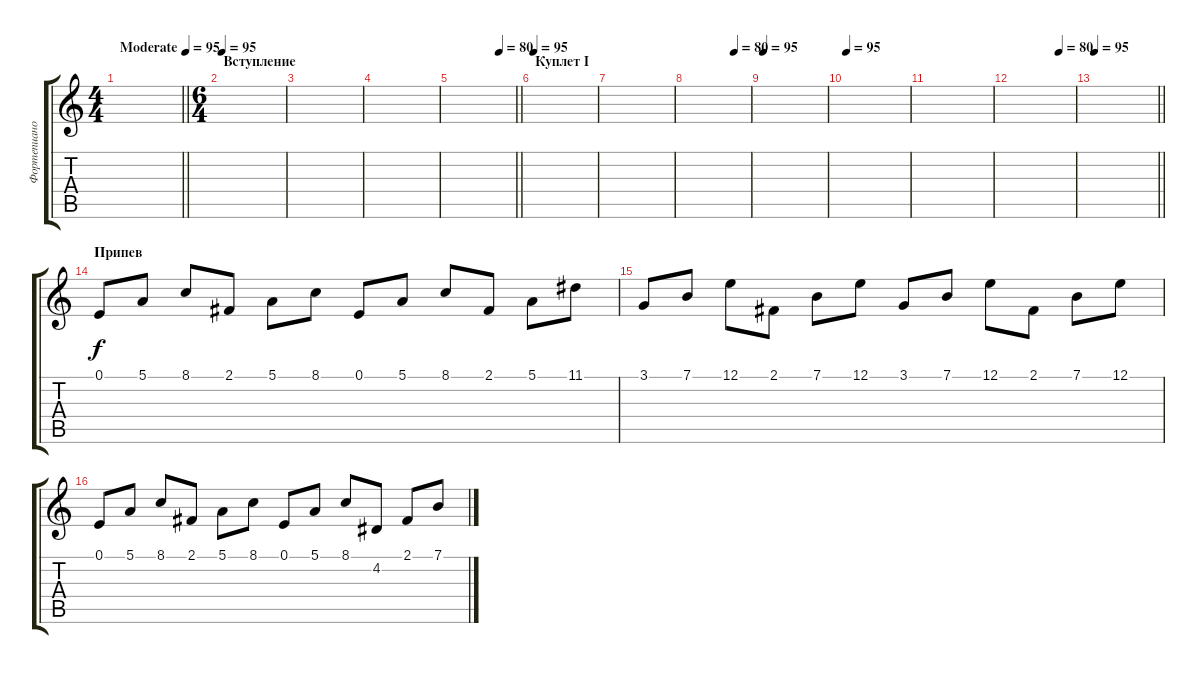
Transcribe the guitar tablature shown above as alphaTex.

\track ("Фортепиано" "Фортепиано") {instrument brightacousticpiano}
\staff {score tabs}
\tuning (E4 B3 G3 D3 A2 E2) {hide}
\ts (4 4)
\tempo (95 "Moderate")
\clef g2
\barLineRight lightlight
\ks c
|
\ts (6 4)
\section ("" "Вступление")
\tempo 95
|
|
|
\tempo (80 0.75)
\barLineRight lightlight
|
\section ("" "Куплет I")
\tempo 95
|
|
\tempo (80 0.75)
|
\tempo 95
|
\tempo 95
|
|
\tempo (80 0.75)
|
\tempo 95
\barLineRight lightlight
|
\section ("" "Припев")
0.1.8 5.1.8 8.1.8 2.1.8 5.1.8 8.1.8 0.1.8 5.1.8 8.1.8 2.1.8 5.1.8 11.1.8 |
3.1.8 7.1.8 12.1.8 2.1.8 7.1.8 12.1.8 3.1.8 7.1.8 12.1.8 2.1.8 7.1.8 12.1.8 |
0.1.8 5.1.8 8.1.8 2.1.8 5.1.8 8.1.8 0.1.8 5.1.8 8.1.8 4.2.8 2.1.8 7.1.8
